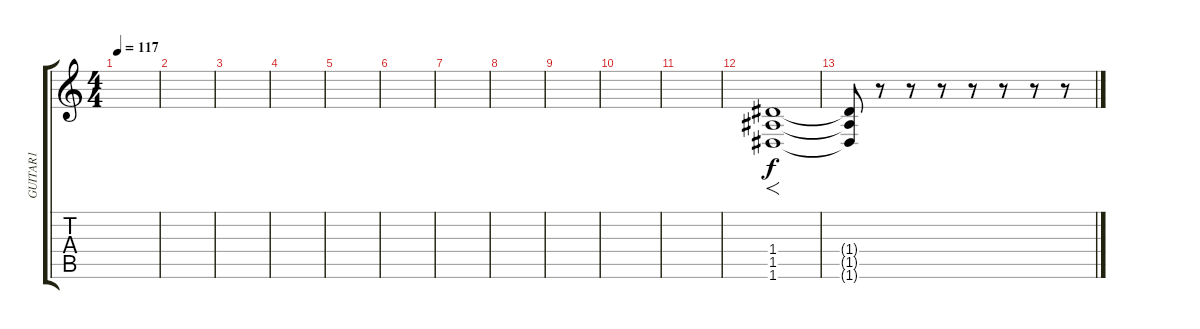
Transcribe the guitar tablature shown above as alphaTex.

\track ("GUITAR1" "GUITAR1") {instrument distortionguitar}
\staff {score tabs}
\tuning (E4 B3 G3 D3 A2 D2) {hide}
\ts (4 4)
\tempo 117
\clef g2
\ks c
|
|
|
|
|
|
|
|
|
|
|
(1.4 1.5 1.6).1{f} |
(1.4{t} 1.5{t} 1.6{t}).8 r.8 r.8 r.8 r.8 r.8 r.8 r.8
